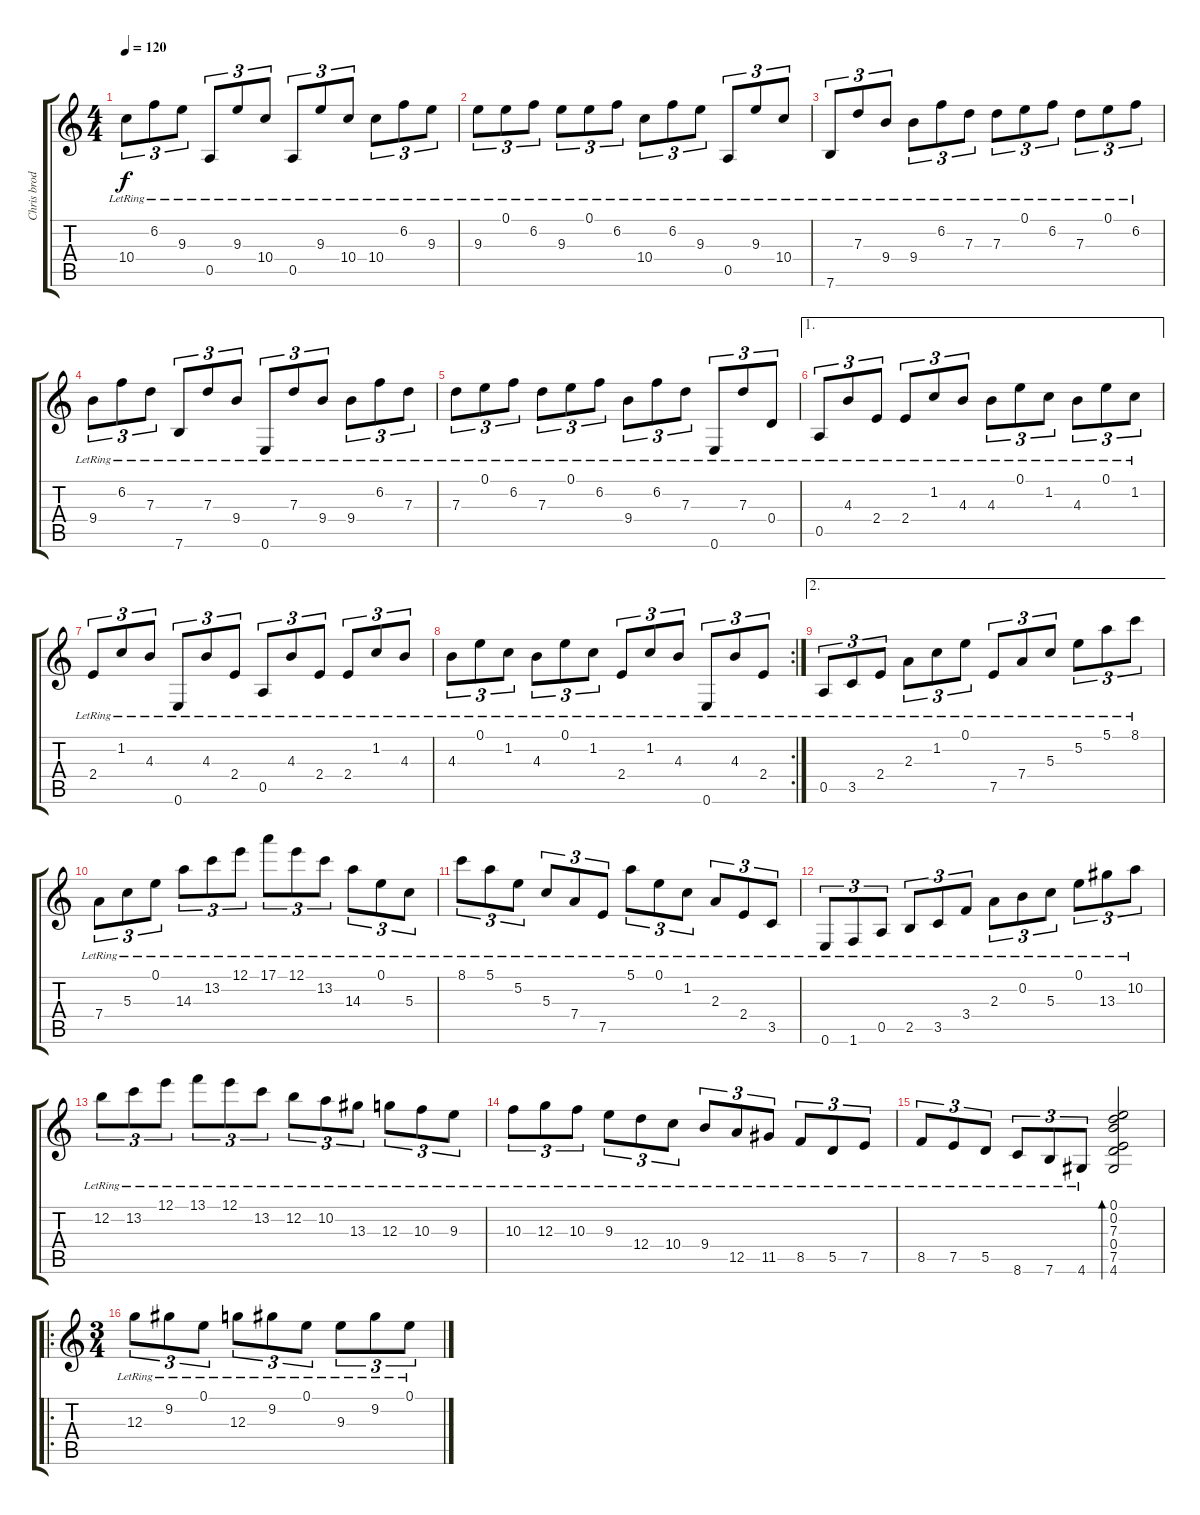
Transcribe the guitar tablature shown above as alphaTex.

\track ("Chris broderick" "Chris brod") {instrument acousticguitarnylon}
\staff {score tabs}
\tuning (E4 B3 G3 D3 A2 E2) {hide}
\ts (4 4)
\tempo 120
\clef g2
\ks c
10.4{lr}.8{tu (3 2) dy f} 6.2{lr}.8{tu (3 2)} 9.3{lr}.8{tu (3 2)} 0.5{lr}.8{tu (3 2)} 9.3{lr}.8{tu (3 2)} 10.4{lr}.8{tu (3 2)} 0.5{lr}.8{tu (3 2)} 9.3{lr}.8{tu (3 2)} 10.4{lr}.8{tu (3 2)} 10.4{lr}.8{tu (3 2)} 6.2{lr}.8{tu (3 2)} 9.3{lr}.8{tu (3 2)} |
9.3{lr}.8{tu (3 2)} 0.1{lr}.8{tu (3 2)} 6.2{lr}.8{tu (3 2)} 9.3{lr}.8{tu (3 2)} 0.1{lr}.8{tu (3 2)} 6.2{lr}.8{tu (3 2)} 10.4{lr}.8{tu (3 2)} 6.2{lr}.8{tu (3 2)} 9.3{lr}.8{tu (3 2)} 0.5{lr}.8{tu (3 2)} 9.3{lr}.8{tu (3 2)} 10.4{lr}.8{tu (3 2)} |
7.6{lr}.8{tu (3 2)} 7.3{lr}.8{tu (3 2)} 9.4{lr}.8{tu (3 2)} 9.4{lr}.8{tu (3 2)} 6.2{lr}.8{tu (3 2)} 7.3{lr}.8{tu (3 2)} 7.3{lr}.8{tu (3 2)} 0.1{lr}.8{tu (3 2)} 6.2{lr}.8{tu (3 2)} 7.3{lr}.8{tu (3 2)} 0.1{lr}.8{tu (3 2)} 6.2{lr}.8{tu (3 2)} |
9.4{lr}.8{tu (3 2)} 6.2{lr}.8{tu (3 2)} 7.3{lr}.8{tu (3 2)} 7.6{lr}.8{tu (3 2)} 7.3{lr}.8{tu (3 2)} 9.4{lr}.8{tu (3 2)} 0.6{lr}.8{tu (3 2)} 7.3{lr}.8{tu (3 2)} 9.4{lr}.8{tu (3 2)} 9.4{lr}.8{tu (3 2)} 6.2{lr}.8{tu (3 2)} 7.3{lr}.8{tu (3 2)} |
7.3{lr}.8{tu (3 2)} 0.1{lr}.8{tu (3 2)} 6.2{lr}.8{tu (3 2)} 7.3{lr}.8{tu (3 2)} 0.1{lr}.8{tu (3 2)} 6.2{lr}.8{tu (3 2)} 9.4{lr}.8{tu (3 2)} 6.2{lr}.8{tu (3 2)} 7.3{lr}.8{tu (3 2)} 0.6{lr}.8{tu (3 2)} 7.3{lr}.8{tu (3 2)} 0.4{lr}.8{tu (3 2)} |
\ae 1
0.5{lr}.8{tu (3 2)} 4.3{lr}.8{tu (3 2)} 2.4{lr}.8{tu (3 2)} 2.4{lr}.8{tu (3 2)} 1.2{lr}.8{tu (3 2)} 4.3{lr}.8{tu (3 2)} 4.3{lr}.8{tu (3 2)} 0.1{lr}.8{tu (3 2)} 1.2{lr}.8{tu (3 2)} 4.3{lr}.8{tu (3 2)} 0.1{lr}.8{tu (3 2)} 1.2{lr}.8{tu (3 2)} |
2.4{lr}.8{tu (3 2)} 1.2{lr}.8{tu (3 2)} 4.3{lr}.8{tu (3 2)} 0.6{lr}.8{tu (3 2)} 4.3{lr}.8{tu (3 2)} 2.4{lr}.8{tu (3 2)} 0.5{lr}.8{tu (3 2)} 4.3{lr}.8{tu (3 2)} 2.4{lr}.8{tu (3 2)} 2.4{lr}.8{tu (3 2)} 1.2{lr}.8{tu (3 2)} 4.3{lr}.8{tu (3 2)} |
\rc 2
4.3{lr}.8{tu (3 2)} 0.1{lr}.8{tu (3 2)} 1.2{lr}.8{tu (3 2)} 4.3{lr}.8{tu (3 2)} 0.1{lr}.8{tu (3 2)} 1.2{lr}.8{tu (3 2)} 2.4{lr}.8{tu (3 2)} 1.2{lr}.8{tu (3 2)} 4.3{lr}.8{tu (3 2)} 0.6{lr}.8{tu (3 2)} 4.3{lr}.8{tu (3 2)} 2.4{lr}.8{tu (3 2)} |
\ae 2
0.5{lr}.8{tu (3 2)} 3.5{lr}.8{tu (3 2)} 2.4{lr}.8{tu (3 2)} 2.3{lr}.8{tu (3 2)} 1.2{lr}.8{tu (3 2)} 0.1{lr}.8{tu (3 2)} 7.5{lr}.8{tu (3 2)} 7.4{lr}.8{tu (3 2)} 5.3{lr}.8{tu (3 2)} 5.2{lr}.8{tu (3 2)} 5.1{lr}.8{tu (3 2)} 8.1{lr}.8{tu (3 2)} |
7.4{lr}.8{tu (3 2)} 5.3{lr}.8{tu (3 2)} 0.1{lr}.8{tu (3 2)} 14.3{lr}.8{tu (3 2)} 13.2{lr}.8{tu (3 2)} 12.1{lr}.8{tu (3 2)} 17.1{lr}.8{tu (3 2)} 12.1{lr}.8{tu (3 2)} 13.2{lr}.8{tu (3 2)} 14.3{lr}.8{tu (3 2)} 0.1{lr}.8{tu (3 2)} 5.3{lr}.8{tu (3 2)} |
8.1{lr}.8{tu (3 2)} 5.1{lr}.8{tu (3 2)} 5.2{lr}.8{tu (3 2)} 5.3{lr}.8{tu (3 2)} 7.4{lr}.8{tu (3 2)} 7.5{lr}.8{tu (3 2)} 5.1{lr}.8{tu (3 2)} 0.1{lr}.8{tu (3 2)} 1.2{lr}.8{tu (3 2)} 2.3{lr}.8{tu (3 2)} 2.4{lr}.8{tu (3 2)} 3.5{lr}.8{tu (3 2)} |
0.6{lr}.8{tu (3 2)} 1.6{lr}.8{tu (3 2)} 0.5{lr}.8{tu (3 2)} 2.5{lr}.8{tu (3 2)} 3.5{lr}.8{tu (3 2)} 3.4{lr}.8{tu (3 2)} 2.3{lr}.8{tu (3 2)} 0.2{lr}.8{tu (3 2)} 5.3{lr}.8{tu (3 2)} 0.1{lr}.8{tu (3 2)} 13.3{lr}.8{tu (3 2)} 10.2{lr}.8{tu (3 2)} |
12.2{lr}.8{tu (3 2)} 13.2{lr}.8{tu (3 2)} 12.1{lr}.8{tu (3 2)} 13.1{lr}.8{tu (3 2)} 12.1{lr}.8{tu (3 2)} 13.2{lr}.8{tu (3 2)} 12.2{lr}.8{tu (3 2)} 10.2{lr}.8{tu (3 2)} 13.3{lr}.8{tu (3 2)} 12.3{lr}.8{tu (3 2)} 10.3{lr}.8{tu (3 2)} 9.3{lr}.8{tu (3 2)} |
10.3{lr}.8{tu (3 2)} 12.3{lr}.8{tu (3 2)} 10.3{lr}.8{tu (3 2)} 9.3{lr}.8{tu (3 2)} 12.4{lr}.8{tu (3 2)} 10.4{lr}.8{tu (3 2)} 9.4{lr}.8{tu (3 2)} 12.5{lr}.8{tu (3 2)} 11.5{lr}.8{tu (3 2)} 8.5{lr}.8{tu (3 2)} 5.5{lr}.8{tu (3 2)} 7.5{lr}.8{tu (3 2)} |
8.5{lr}.8{tu (3 2)} 7.5{lr}.8{tu (3 2)} 5.5{lr}.8{tu (3 2)} 8.6{lr}.8{tu (3 2)} 7.6{lr}.8{tu (3 2)} 4.6{lr}.8{tu (3 2)} (0.1 0.2 7.3 0.4 7.5 4.6).2{bd 240} |
\ro
\ts (3 4)
12.3{lr}.8{tu (3 2)} 9.2{lr}.8{tu (3 2)} 0.1{lr}.8{tu (3 2)} 12.3{lr}.8{tu (3 2)} 9.2{lr}.8{tu (3 2)} 0.1{lr}.8{tu (3 2)} 9.3{lr}.8{tu (3 2)} 9.2{lr}.8{tu (3 2)} 0.1{lr}.8{tu (3 2)}
